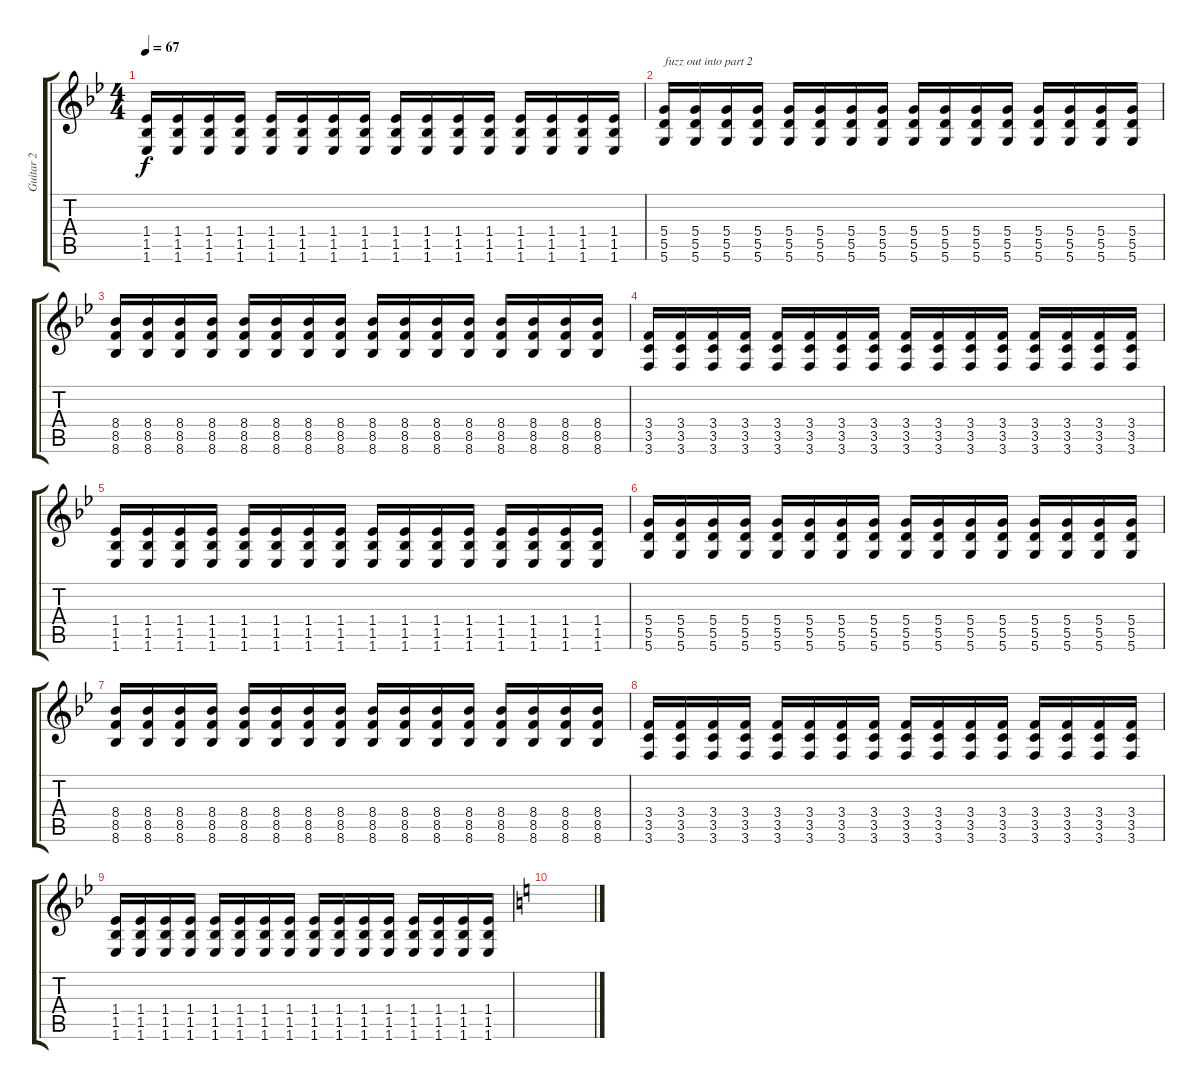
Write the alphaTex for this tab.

\track ("Guitar 2" "Guitar 2") {instrument distortionguitar}
\staff {score tabs}
\tuning (E4 B3 G3 D3 A2 D2) {hide}
\ts (4 4)
\tempo 67
\clef g2
\ks bb
(1.4 1.5 1.6).16{dy f} (1.4 1.5 1.6).16 (1.4 1.5 1.6).16 (1.4 1.5 1.6).16 (1.4 1.5 1.6).16 (1.4 1.5 1.6).16 (1.4 1.5 1.6).16 (1.4 1.5 1.6).16 (1.4 1.5 1.6).16 (1.4 1.5 1.6).16 (1.4 1.5 1.6).16 (1.4 1.5 1.6).16 (1.4 1.5 1.6).16 (1.4 1.5 1.6).16 (1.4 1.5 1.6).16 (1.4 1.5 1.6).16 |
(5.4 5.5 5.6).16{txt "fuzz out into part 2"} (5.4 5.5 5.6).16 (5.4 5.5 5.6).16 (5.4 5.5 5.6).16 (5.4 5.5 5.6).16 (5.4 5.5 5.6).16 (5.4 5.5 5.6).16 (5.4 5.5 5.6).16 (5.4 5.5 5.6).16 (5.4 5.5 5.6).16 (5.4 5.5 5.6).16 (5.4 5.5 5.6).16 (5.4 5.5 5.6).16 (5.4 5.5 5.6).16 (5.4 5.5 5.6).16 (5.4 5.5 5.6).16 |
(8.4 8.5 8.6).16 (8.4 8.5 8.6).16 (8.4 8.5 8.6).16 (8.4 8.5 8.6).16 (8.4 8.5 8.6).16 (8.4 8.5 8.6).16 (8.4 8.5 8.6).16 (8.4 8.5 8.6).16 (8.4 8.5 8.6).16 (8.4 8.5 8.6).16 (8.4 8.5 8.6).16 (8.4 8.5 8.6).16 (8.4 8.5 8.6).16 (8.4 8.5 8.6).16 (8.4 8.5 8.6).16 (8.4 8.5 8.6).16 |
(3.4 3.5 3.6).16 (3.4 3.5 3.6).16 (3.4 3.5 3.6).16 (3.4 3.5 3.6).16 (3.4 3.5 3.6).16 (3.4 3.5 3.6).16 (3.4 3.5 3.6).16 (3.4 3.5 3.6).16 (3.4 3.5 3.6).16 (3.4 3.5 3.6).16 (3.4 3.5 3.6).16 (3.4 3.5 3.6).16 (3.4 3.5 3.6).16 (3.4 3.5 3.6).16 (3.4 3.5 3.6).16 (3.4 3.5 3.6).16 |
(1.4 1.5 1.6).16 (1.4 1.5 1.6).16 (1.4 1.5 1.6).16 (1.4 1.5 1.6).16 (1.4 1.5 1.6).16 (1.4 1.5 1.6).16 (1.4 1.5 1.6).16 (1.4 1.5 1.6).16 (1.4 1.5 1.6).16 (1.4 1.5 1.6).16 (1.4 1.5 1.6).16 (1.4 1.5 1.6).16 (1.4 1.5 1.6).16 (1.4 1.5 1.6).16 (1.4 1.5 1.6).16 (1.4 1.5 1.6).16 |
(5.4 5.5 5.6).16{volume 5} (5.4 5.5 5.6).16 (5.4 5.5 5.6).16 (5.4 5.5 5.6).16 (5.4 5.5 5.6).16 (5.4 5.5 5.6).16 (5.4 5.5 5.6).16 (5.4 5.5 5.6).16 (5.4 5.5 5.6).16 (5.4 5.5 5.6).16 (5.4 5.5 5.6).16 (5.4 5.5 5.6).16 (5.4 5.5 5.6).16 (5.4 5.5 5.6).16 (5.4 5.5 5.6).16 (5.4 5.5 5.6).16 |
(8.4 8.5 8.6).16 (8.4 8.5 8.6).16 (8.4 8.5 8.6).16 (8.4 8.5 8.6).16 (8.4 8.5 8.6).16 (8.4 8.5 8.6).16 (8.4 8.5 8.6).16 (8.4 8.5 8.6).16 (8.4 8.5 8.6).16 (8.4 8.5 8.6).16 (8.4 8.5 8.6).16 (8.4 8.5 8.6).16 (8.4 8.5 8.6).16 (8.4 8.5 8.6).16 (8.4 8.5 8.6).16 (8.4 8.5 8.6).16 |
(3.4 3.5 3.6).16 (3.4 3.5 3.6).16 (3.4 3.5 3.6).16 (3.4 3.5 3.6).16 (3.4 3.5 3.6).16 (3.4 3.5 3.6).16 (3.4 3.5 3.6).16 (3.4 3.5 3.6).16 (3.4 3.5 3.6).16 (3.4 3.5 3.6).16 (3.4 3.5 3.6).16 (3.4 3.5 3.6).16 (3.4 3.5 3.6).16 (3.4 3.5 3.6).16 (3.4 3.5 3.6).16 (3.4 3.5 3.6).16 |
(1.4 1.5 1.6).16 (1.4 1.5 1.6).16 (1.4 1.5 1.6).16 (1.4 1.5 1.6).16 (1.4 1.5 1.6).16 (1.4 1.5 1.6).16 (1.4 1.5 1.6).16 (1.4 1.5 1.6).16 (1.4 1.5 1.6).16 (1.4 1.5 1.6).16 (1.4 1.5 1.6).16 (1.4 1.5 1.6).16 (1.4 1.5 1.6).16 (1.4 1.5 1.6).16 (1.4 1.5 1.6).16 (1.4 1.5 1.6).16 |
\ks c
